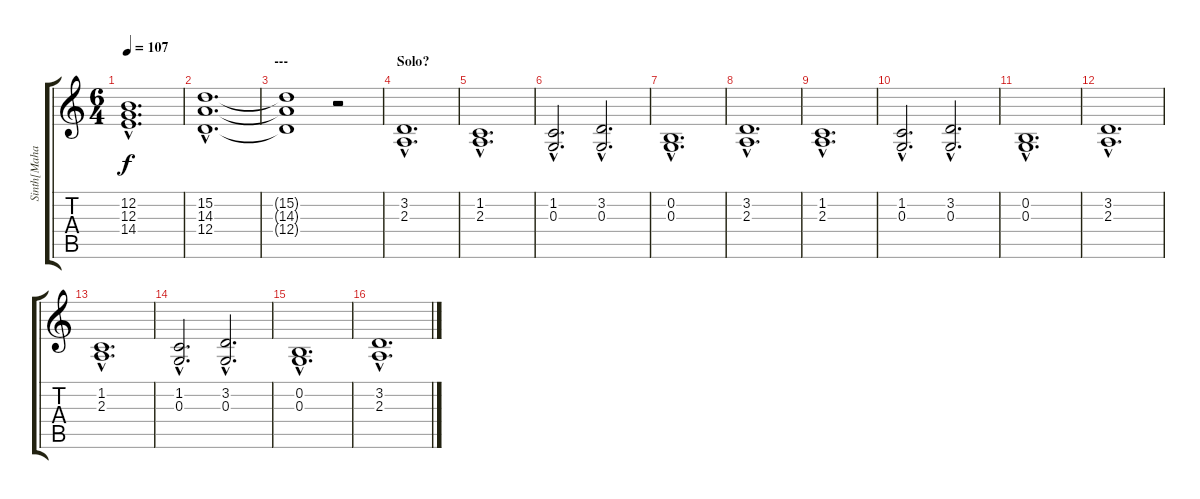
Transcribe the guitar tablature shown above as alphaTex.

\track ("Sinth[Maha]" "Sinth[Maha") {instrument pad2warm}
\staff {score tabs}
\tuning (E4 B3 G3 D3 A2 E2) {hide}
\ts (6 4)
\tempo 107
\clef g2
\ks c
(12.2{hac} 12.3{hac} 14.4{hac}).1{d dy f} |
(15.2{hac} 14.3{hac} 12.4{hac}).1{d} |
\section ("" "---")
(15.2{t} 14.3{t} 12.4{t}).1 r.2 |
\section ("" "Solo?")
(3.2{hac} 2.3{hac}).1{d} |
(1.2{hac} 2.3{hac}).1{d} |
(1.2{hac} 0.3{hac}).2{d} (3.2{hac} 0.3{hac}).2{d} |
(0.2{hac} 0.3{hac}).1{d} |
(3.2{hac} 2.3{hac}).1{d} |
(1.2{hac} 2.3{hac}).1{d} |
(1.2{hac} 0.3{hac}).2{d} (3.2{hac} 0.3{hac}).2{d} |
(0.2{hac} 0.3{hac}).1{d} |
(3.2{hac} 2.3{hac}).1{d} |
(1.2{hac} 2.3{hac}).1{d} |
(1.2{hac} 0.3{hac}).2{d} (3.2{hac} 0.3{hac}).2{d} |
(0.2{hac} 0.3{hac}).1{d} |
(3.2{hac} 2.3{hac}).1{d}
